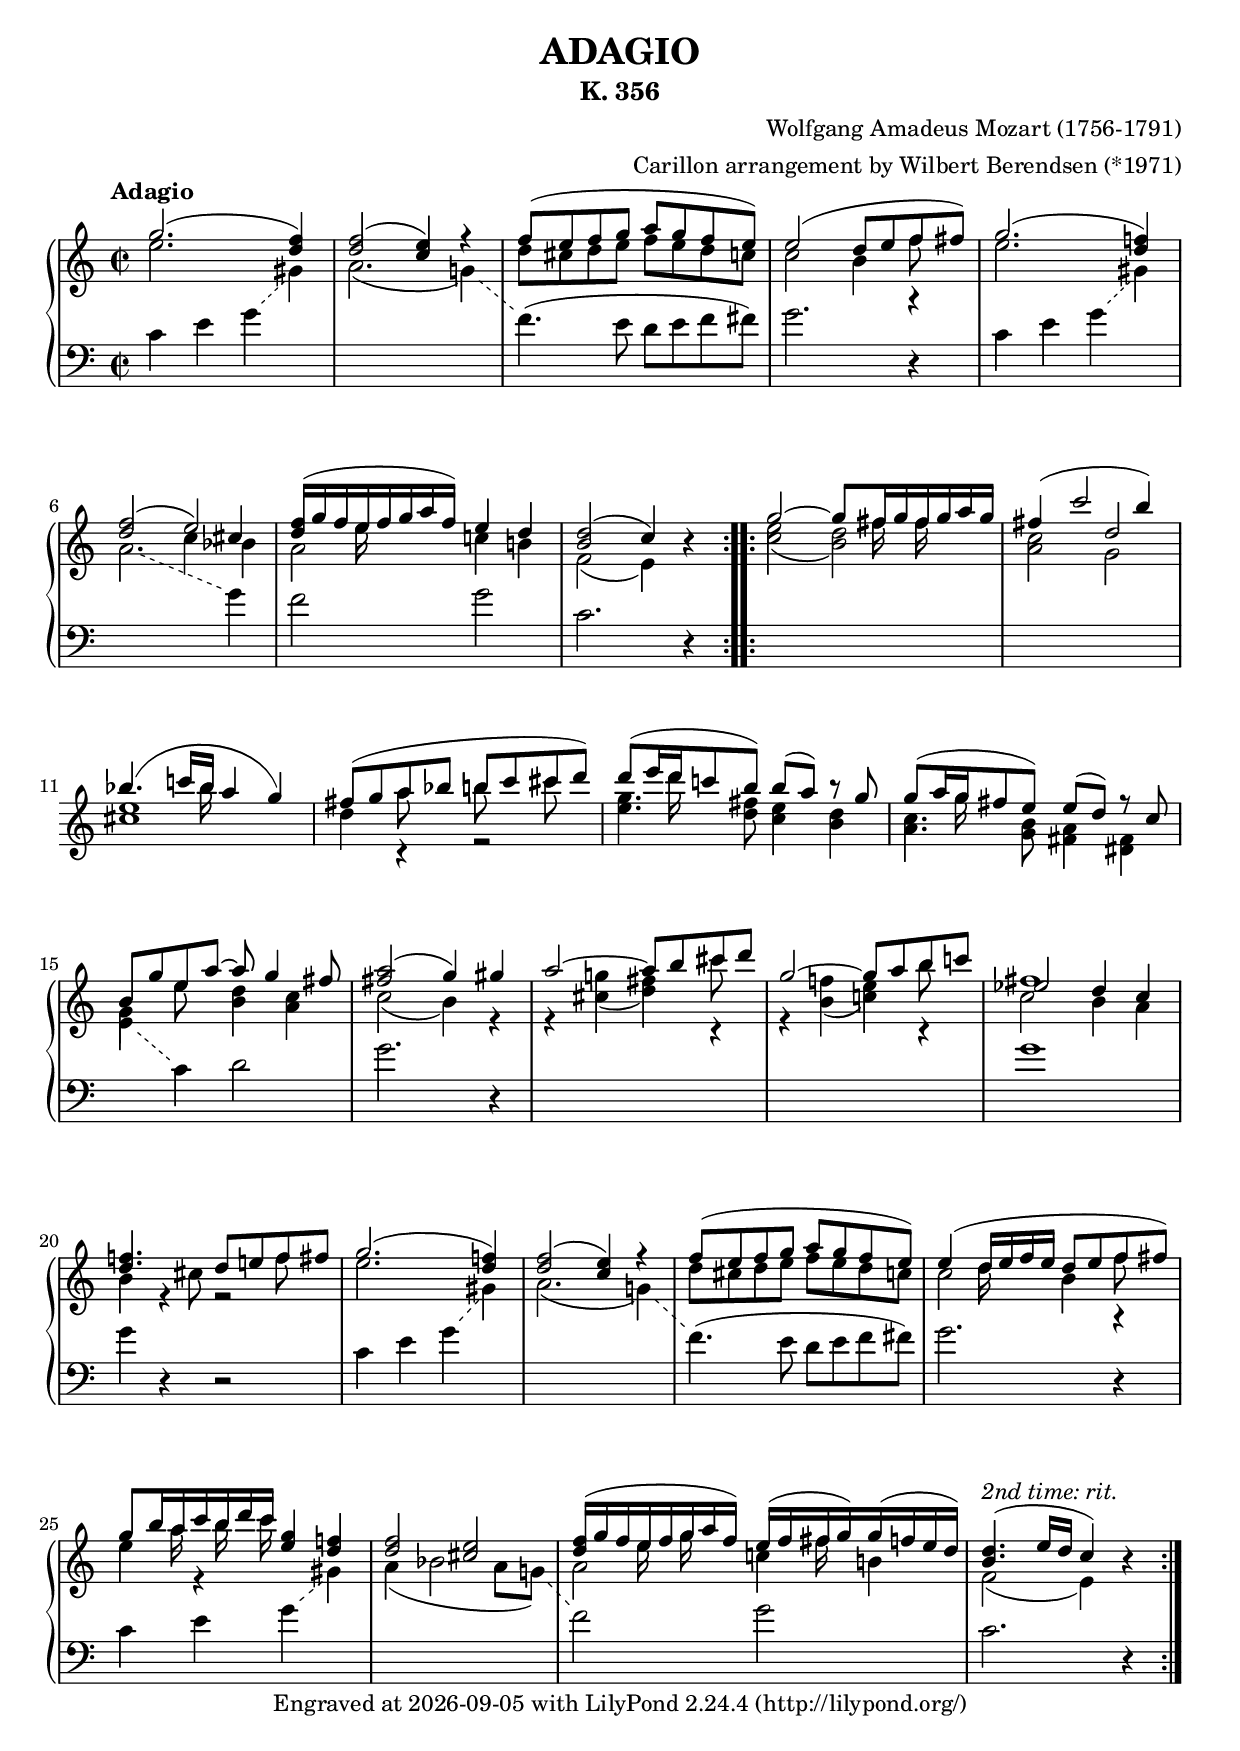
\version "2.14.0"

%{
  Based on http://lsr.dsi.unimi.it/LSR/Snippet?id=336
  
  Merges rests and multi-measure rests that occur on the same moment inside a
  staff with two voices.
  
  Usage:
  
  \include "merge-rests"
  
  \layout {
    \mergeRests
  }
  
  or inside the music:
  
  \new Staff <<
    \relative c' {
      \mergeRestsOn	%% in one of the voices is sufficient
      c4 d e f g r r2
    }
    \\
    \relative c' {
      a4 b c d e r r2
    }
  >>
 
%}
\version "2.12.3"


#(define (rest-score r)
  (let ((score 0)
	(yoff (ly:grob-property-data r 'Y-offset))
	(sp (ly:grob-property-data r 'staff-position)))
    (if (number? yoff)
	(set! score (+ score 2))
	(if (eq? yoff 'calculation-in-progress)
	    (set! score (- score 3))))
    (and (number? sp)
	 (<= 0 2 sp)
	 (set! score (+ score 2))
	 (set! score (- score (abs (- 1 sp)))))
    score))

#(define (merge-rests-on-positioning grob)
  (let* ((can-merge #f)
	 (elts (ly:grob-object grob 'elements))
	 (num-elts (and (ly:grob-array? elts)
			(ly:grob-array-length elts)))
	 (two-voice? (= num-elts 2)))
    (if two-voice?
	(let* ((v1-grob (ly:grob-array-ref elts 0))
	       (v2-grob (ly:grob-array-ref elts 1))
	       (v1-rest (ly:grob-object v1-grob 'rest))
	       (v2-rest (ly:grob-object v2-grob 'rest)))
	  (and
	   (ly:grob? v1-rest)
	   (ly:grob? v2-rest)
	   (let* ((v1-duration-log (ly:grob-property v1-rest 'duration-log))
		  (v2-duration-log (ly:grob-property v2-rest 'duration-log))
		  (v1-dot (ly:grob-object v1-rest 'dot))
		  (v2-dot (ly:grob-object v2-rest 'dot))
		  (v1-dot-count (and (ly:grob? v1-dot)
				     (ly:grob-property v1-dot 'dot-count -1)))
		  (v2-dot-count (and (ly:grob? v2-dot)
				     (ly:grob-property v2-dot 'dot-count -1))))
	     (set! can-merge
		   (and
		    (number? v1-duration-log)
		    (number? v2-duration-log)
		    (= v1-duration-log v2-duration-log)
		    (eq? v1-dot-count v2-dot-count)))
	     (if can-merge
		 ;; keep the rest that looks best:
		 (let* ((keep-v1? (>= (rest-score v1-rest)
				      (rest-score v2-rest)))
			(rest-to-keep (if keep-v1? v1-rest v2-rest))
			(dot-to-kill (if keep-v1? v2-dot v1-dot)))
		   ;; uncomment if you're curious of which rest was chosen:
		   ;;(ly:grob-set-property! v1-rest 'color green)
		   ;;(ly:grob-set-property! v2-rest 'color blue)
		   (ly:grob-suicide! (if keep-v1? v2-rest v1-rest))
		   (if (ly:grob? dot-to-kill)
		       (ly:grob-suicide! dot-to-kill))
		   (ly:grob-set-property! rest-to-keep 'direction 0)
		   (ly:rest::y-offset-callback rest-to-keep)))))))
    (if can-merge
	#t
	(ly:rest-collision::calc-positioning-done grob))))

#(define merge-multi-measure-rests-on-Y-offset
  ;; Call this to get the 'Y-offset of a MultiMeasureRest.
  ;; It keeps track of other MultiMeasureRests in the same NonMusicalPaperColumn
  ;; and StaffSymbol. If two are found, delete one and return 0 for Y-offset of
  ;; the other one.
  (let ((table (make-weak-key-hash-table)))
    (lambda (grob)
      (let* ((ssymb (ly:grob-object grob 'staff-symbol))
	     (nmcol (ly:grob-parent grob X))
	     (ssymb-hash (or (hash-ref table ssymb)
			     (hash-set! table ssymb (make-hash-table))))
	     (othergrob (hash-ref ssymb-hash nmcol)))
	    (if (ly:grob? othergrob)
		(begin
		  ;; Found the other grob in this staff/column,
		  ;; delete it and move ours.
		  (ly:grob-suicide! othergrob)
		  (hash-remove! ssymb-hash nmcol)
		  0)
		(begin
		  ;; Just save this grob and return the default value.
		  (hash-set! ssymb-hash nmcol grob)
		  (ly:staff-symbol-referencer::callback grob)))))))


mergeRestsOn = {
  \override Staff.RestCollision #'positioning-done = #merge-rests-on-positioning
  \override Staff.MultiMeasureRest #'Y-offset = #merge-multi-measure-rests-on-Y-offset
}

mergeRestsOff = {
  \revert Staff.RestCollision #'positioning-done
  \revert Staff.MultiMeasureRest #'Y-offset
}

mergeRests = \layout {
  \context {
    \Staff
    \override RestCollision #'positioning-done = #merge-rests-on-positioning
    \override MultiMeasureRest #'Y-offset = #merge-multi-measure-rests-on-Y-offset
  }
}



\header {
  title = "ADAGIO"
  subtitle = "K. 356"
  composer = "Wolfgang Amadeus Mozart (1756-1791)"
  arranger = "Carillon arrangement by Wilbert Berendsen (*1971)"
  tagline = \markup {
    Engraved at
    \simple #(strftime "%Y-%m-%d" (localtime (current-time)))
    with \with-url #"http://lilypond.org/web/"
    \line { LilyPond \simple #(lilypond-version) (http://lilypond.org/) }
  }  
}

\paper {
  ragged-last-bottom = ##f
  indent = #0
  systems-per-page = #6
}

\layout {
  \context {
    \Staff
    \RemoveEmptyStaves
  }
  \context {
    \Voice
    \override VoiceFollower #'style = #'dashed-line
  }
}

toManual = {
  \change Staff = "manual"
  \voiceTwo
}

toPedal = {
  \change Staff = "pedal"
  \oneVoice
}

icc = \once \override NoteColumn #'ignore-collision = ##t
showSwitch = { \once \set followVoice = ##t }
plusDown = #(define-music-function (parser location note) (ly:music?)
	      #{ << $note \new Voice { \voiceTwo $note } >> #})
plusUp = #(define-music-function (parser location note) (ly:music?)
	      #{ << $note \new Voice { \voiceOne $note } >> #})

global = {
  \time 2/2
  \key c \major
  #(set-accidental-style 'modern)
}

upper = \relative c''' {
  \tempo "Adagio"
  \global
  \voiceOne
  \repeat volta 2 {
    g2.( <d f>4) |
    <d f>2( <c e>4) r |
    f8( e f g a g f e) |
    e2( d8 e \plusDown f fis) |
    
    g2.( <d f>4) |
    <d f>2( e) |
    <%{\tweak #'duration-log #1%} d f>16( g f \plusDown e f g a f) e4 d |
    <b d>2( c4) r |
  }
  \repeat volta 2 {
    g'2~ g8 \plusDown fis16 g \plusDown fis g a g |
    fis4( c'2 b4) |
    bes4.( c16 \plusDown bes a4 g) |
    fis8( g \plusDown a bes \plusDown b c \plusDown cis d) |
    d8( e16 \plusDown d c8 b) b( a) r g |
    g8( a16 \plusDown g fis8 e) e( d) r c |
    b8 g' \plusDown e a~a g4 fis8 |
    <fis a>2( g4) gis |
    a2~ a8 b \plusDown cis d |
    g,2~ g8 a \plusDown b c |
    fis,1 |
    <f d>4. \stemDown cis8 \stemUp d e \plusDown f fis |
    
    g2.( <d f>4) |
    <d f>2( <c e>4) r |
    f8( e f g a g f e) |
    e4( \plusDown d16 e f e d8 e \plusDown f fis) |
    
    g8 b16 \plusDown a c \plusDown b d \plusDown c <e, g>4 <d f> |
    <d f>2 <cis e> |
    <%{\tweak #'duration-log #1%} d f>16( g f \plusDown e f \plusDown g a f) e( f \plusDown fis g) g( f e d) |
    <d b>4.(^\markup \italic { 2nd time: rit. } e16 d c4) r |
    
  } 
  
}

middle = \relative c'' {
  \repeat volta 2 {
    \voiceTwo
    e2. s4 |
    s1 |
    d8 cis d e f e d c |
    c2 b4 r |
    
    e2. s4 |
    s2 c4 << cis \\ bes >> |
    a2 c4 b |
    f2( e4) r |
  }
  \repeat volta 2 {
    <c' e>2( <b d>) |
    <a c> << d \\ g, >> |
    <cis e>1 |
    d4 r r2 |
    <e g>4. <d fis>8 <c e>4 <b d> |
    <a c>4. <g b>8 <fis a>4 <dis fis> |
    \icc g4 s <b d> <a c> |
    c2( b4) r |
    r4 <cis g'>( <d fis>) r |
    r4 <b f'>( <c e>) r |
    << \new Voice { \voiceThree es2 \voiceOne d4 c }
      { c2 b4 a } >> |
    b4 r r2 |
    
    e2. s4 |
    s1 |
    d8 cis d e f e d c |
    c2 b4 r |
    e4 r s2 |
    s1 |
    a,2 c4 b |
    f2( e4) r |
  }
}

bass = \relative c' {
  \repeat volta 2 {
    c4 e g \showSwitch \toManual gis |
    a2.( g4) |
    \showSwitch \toPedal
    f4.( e8 d e f fis) |
    g2. r4 |
    
    c,4 e g \showSwitch \toManual gis |
    a2. \showSwitch \toPedal g4 |
    f2 g |
    c,2. r4 |
  }
  \repeat volta 2 {
    s1*6 |
    \toManual
    e4 \showSwitch \toPedal c d2 |
    g2. r4 |
    s1*2 |
    g1 |
    g4 r r2 |
    
    c,4 e g \showSwitch \toManual gis |
    a2.( g4) |
    \showSwitch \toPedal
    f4.( e8 d e f fis) |
    g2. r4 |
    
    \toPedal
    c,4 e g \showSwitch \toManual gis |
    a4( bes2 a8 g) |
    \showSwitch \toPedal
    f2 g |
    c,2. r4 |
    
    
  }
}

\score {
  \new GrandStaff <<
    \new Staff = "manual" <<
      \clef treble
      \mergeRestsOn
      \new Voice = "upper" \upper
      \new Voice = "middle" \middle
    >>
    \new Staff = "pedal" <<
      \mergeRestsOn
      \clef bass
      \new Voice = "bass" \bass
    >>
  >>
}


%{
convert-ly (GNU LilyPond) 2.14.2 Processing `'...  Applying
conversion: 2.13.36, 2.13.39, 2.13.40, 2.13.42, 2.13.44, 2.13.46,
2.13.48, 2.13.51, 2.14.0
%}
